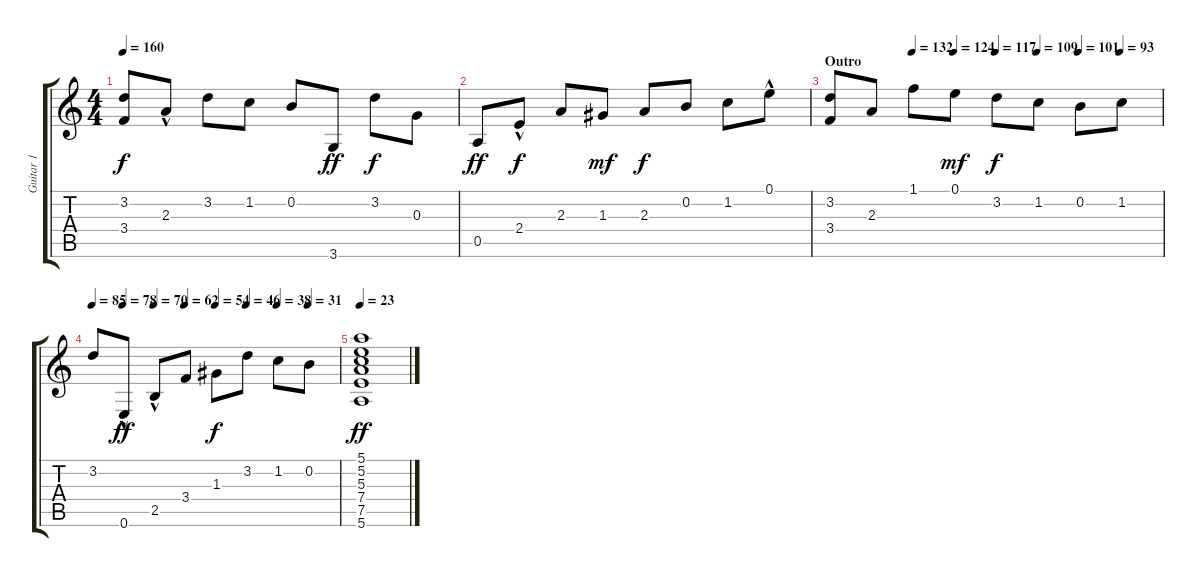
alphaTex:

\track ("Guitar 1" "Guitar 1") {instrument acousticguitarnylon}
\staff {score tabs}
\tuning (E4 B3 G3 D3 A2 E2) {hide}
\ts (4 4)
\tempo 160
\clef g2
\ks c
(3.2 3.4).8{dy f} 2.3{hac}.8 3.2.8 1.2.8 0.2.8 3.6.8{dy ff} 3.2.8{dy f} 0.3.8 |
0.5.8{dy ff} 2.4{hac}.8{dy f} 2.3.8 1.3.8{dy mf} 2.3.8{dy f} 0.2.8 1.2.8 0.1{hac}.8 |
\section ("" "Outro")
\tempo (132 0.25)
\tempo (124 0.375)
\tempo (117 0.5)
\tempo (109 0.625)
\tempo (101 0.75)
\tempo (93 0.875)
(3.2 3.4).8 2.3.8 1.1.8 0.1.8{dy mf} 3.2.8{dy f} 1.2.8 0.2.8 1.2.8 |
\tempo 85
\tempo (78 0.125)
\tempo (70 0.25)
\tempo (62 0.375)
\tempo (54 0.5)
\tempo (46 0.625)
\tempo (38 0.75)
\tempo (31 0.875)
3.2.8 0.6{hac}.8{dy ff} 2.5{hac}.8 3.4.8 1.3.8{dy f} 3.2.8 1.2.8 0.2.8 |
\tempo 23
(5.1 5.2 5.3 7.4 7.5 5.6).1{dy ff}
